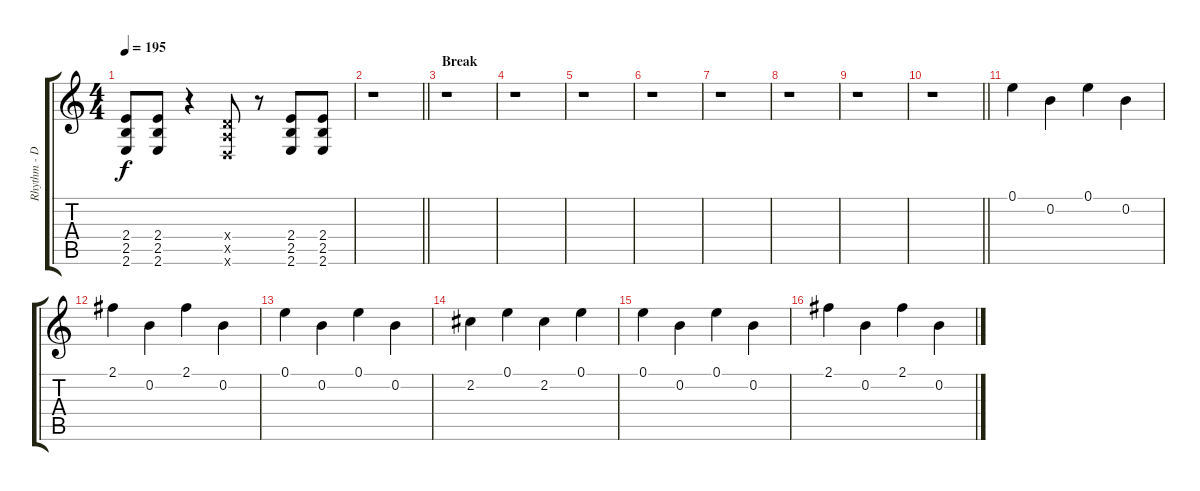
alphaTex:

\track ("Rhythm - Deryck" "Rhythm - D") {instrument distortionguitar}
\staff {score tabs}
\tuning (E4 B3 G3 D3 A2 D2) {hide}
\ts (4 4)
\tempo 195
\clef g2
\ks c
(2.4 2.5 2.6).8{dy f} (2.4 2.5 2.6).8 r.4 (0.4{x} 0.5{x} 0.6{x}).8 r.8 (2.4 2.5 2.6).8 (2.4 2.5 2.6).8 |
\barLineRight lightlight
r.1 |
\section ("" "Break")
r.1 |
r.1 |
r.1 |
r.1 |
r.1 |
r.1 |
r.1 |
\barLineRight lightlight
r.1 |
0.1.4{instrument electricguitarclean} 0.2.4 0.1.4 0.2.4 |
2.1.4 0.2.4 2.1.4 0.2.4 |
0.1.4 0.2.4 0.1.4 0.2.4 |
2.2.4 0.1.4 2.2.4 0.1.4 |
0.1.4 0.2.4 0.1.4 0.2.4 |
2.1.4 0.2.4 2.1.4 0.2.4
